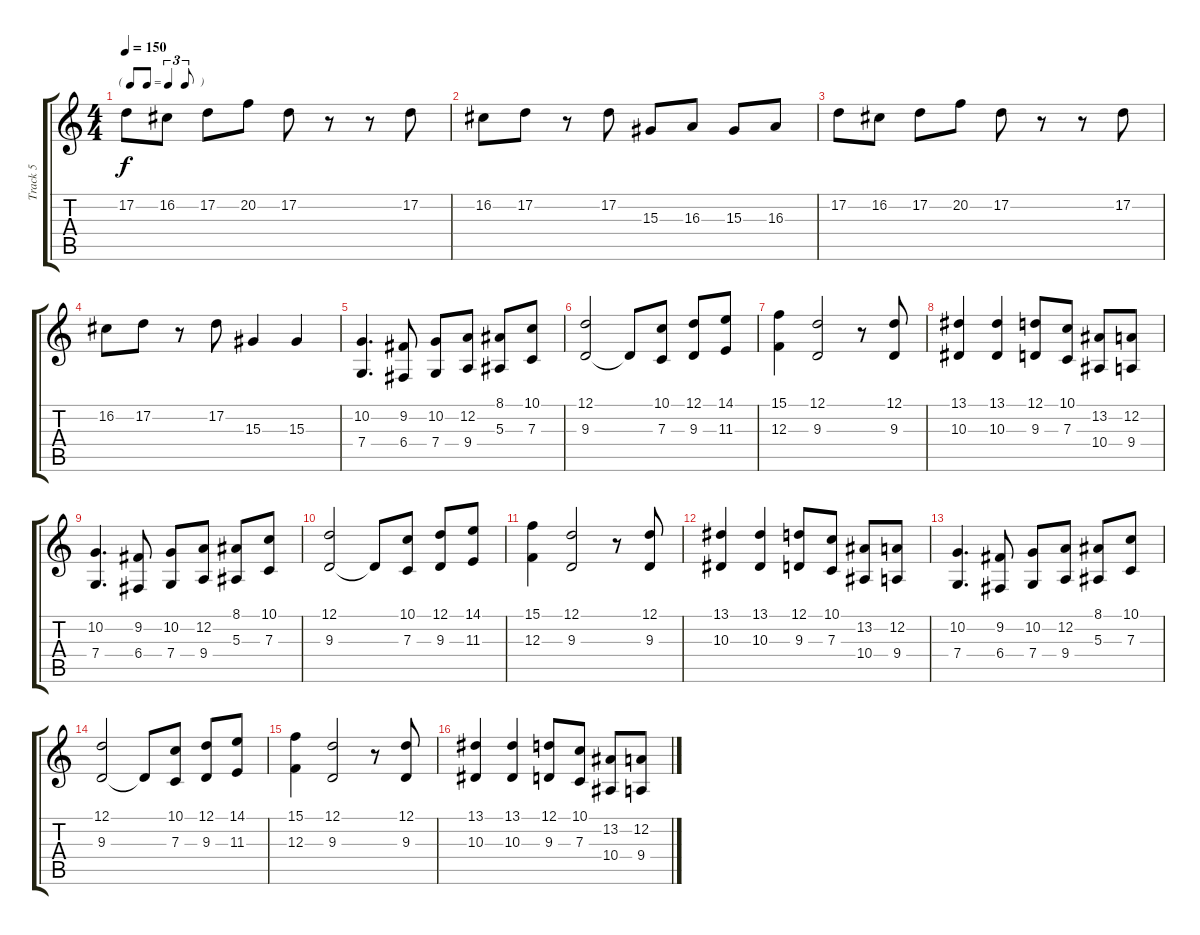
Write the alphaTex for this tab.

\track ("Track 5" "Track 5") {instrument brasssection}
\staff {score tabs}
\tuning (D4 A3 F3 C3 G2 D2) {hide}
\ts (4 4)
\tf triplet8th
\tempo 150
\clef g2
\ks c
17.2.8{dy f} 16.2.8 17.2.8 20.2.8 17.2.8 r.8 r.8 17.2.8 |
16.2.8 17.2.8 r.8 17.2.8 15.3.8 16.3.8 15.3.8 16.3.8 |
17.2.8 16.2.8 17.2.8 20.2.8 17.2.8 r.8 r.8 17.2.8 |
16.2.8 17.2.8 r.8 17.2.8 15.3.4 15.3.4 |
(10.2 7.4).4{d} (9.2 6.4).8 (10.2 7.4).8 (12.2 9.4).8 (8.1 5.3).8 (10.1 7.3).8 |
(12.1 9.3).2 9.3{t}.8 (10.1 7.3).8 (12.1 9.3).8 (14.1 11.3).8 |
(15.1 12.3).4 (12.1 9.3).2 r.8 (12.1 9.3).8 |
(13.1 10.3).4 (13.1 10.3).4 (12.1 9.3).8 (10.1 7.3).8 (13.2 10.4).8 (12.2 9.4).8 |
(10.2 7.4).4{d} (9.2 6.4).8 (10.2 7.4).8 (12.2 9.4).8 (8.1 5.3).8 (10.1 7.3).8 |
(12.1 9.3).2 9.3{t}.8 (10.1 7.3).8 (12.1 9.3).8 (14.1 11.3).8 |
(15.1 12.3).4 (12.1 9.3).2 r.8 (12.1 9.3).8 |
(13.1 10.3).4 (13.1 10.3).4 (12.1 9.3).8 (10.1 7.3).8 (13.2 10.4).8 (12.2 9.4).8 |
(10.2 7.4).4{d} (9.2 6.4).8 (10.2 7.4).8 (12.2 9.4).8 (8.1 5.3).8 (10.1 7.3).8 |
(12.1 9.3).2 9.3{t}.8 (10.1 7.3).8 (12.1 9.3).8 (14.1 11.3).8 |
(15.1 12.3).4 (12.1 9.3).2 r.8 (12.1 9.3).8 |
(13.1 10.3).4 (13.1 10.3).4 (12.1 9.3).8 (10.1 7.3).8 (13.2 10.4).8 (12.2 9.4).8
